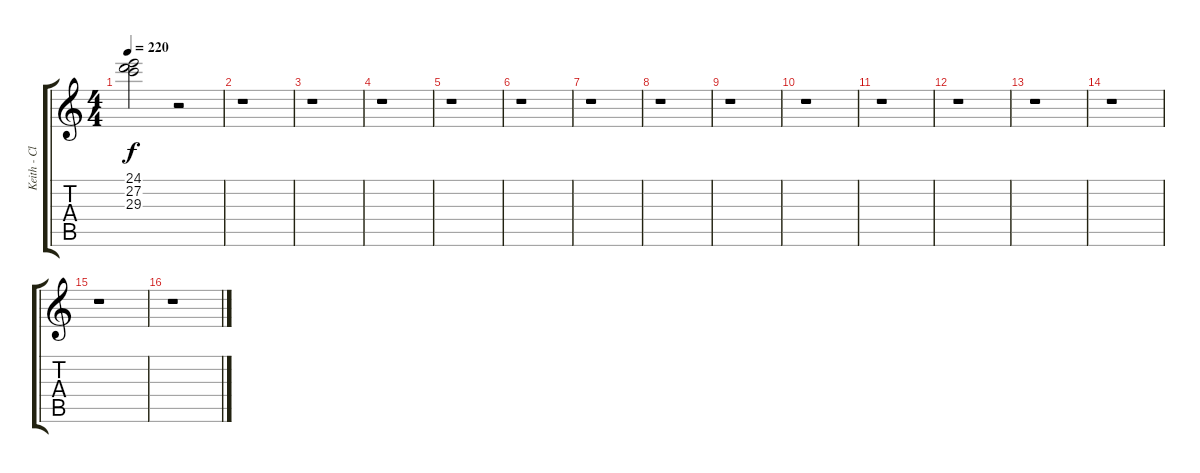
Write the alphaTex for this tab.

\track ("Keith - Clavinet RH" "Keith - Cl") {instrument clavinet}
\staff {score tabs}
\tuning (E4 B3 G3 D3 A2 E2) {hide}
\ts (4 4)
\tempo 220
\clef g2
\ks c
(24.1 27.2 29.3).2{dy f} r.2 |
r.1 |
r.1 |
r.1 |
r.1 |
r.1 |
r.1 |
r.1 |
r.1 |
r.1 |
r.1 |
r.1 |
r.1 |
r.1 |
r.1 |
r.1
